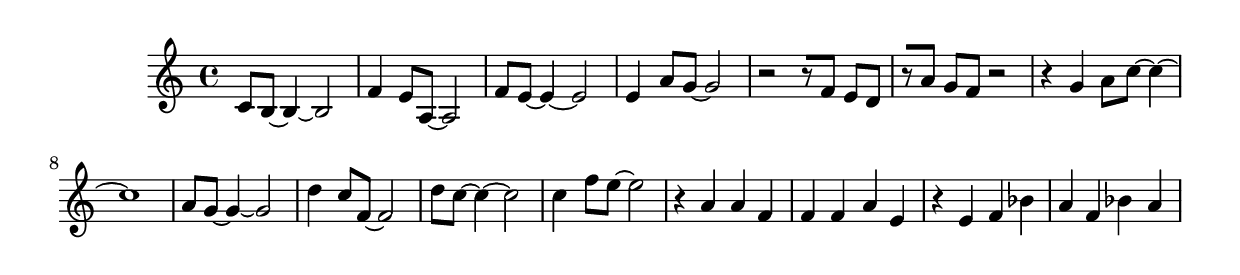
\version "2.19.82"
\language "english"

\header {
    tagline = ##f
}

\layout {}

\paper {}

\score {
    {
        c'8
        [
        b8
        ~
        ]
        b4
        ~
        b2
        f'4
        e'8
        [
        a8
        ~
        ]
        a2
        f'8
        [
        e'8
        ~
        ]
        e'4
        ~
        e'2
        e'4
        a'8
        [
        g'8
        ~
        ]
        g'2
        r2
        r8
        [
        f'8
        ]
        e'8
        [
        d'8
        ]
        r8
        [
        a'8
        ]
        g'8
        [
        f'8
        ]
        r2
        r4
        g'4
        a'8
        [
        c''8
        ~
        ]
        c''4
        ~
        c''1
        a'8
        [
        g'8
        ~
        ]
        g'4
        ~
        g'2
        d''4
        c''8
        [
        f'8
        ~
        ]
        f'2
        d''8
        [
        c''8
        ~
        ]
        c''4
        ~
        c''2
        c''4
        f''8
        [
        e''8
        ~
        ]
        e''2
        r4
        a'4
        a'4
        f'4
        f'4
        f'4
        a'4
        e'4
        r4
        e'4
        f'4
        bf'4
        a'4
        f'4
        bf'4
        a'4
    }
}